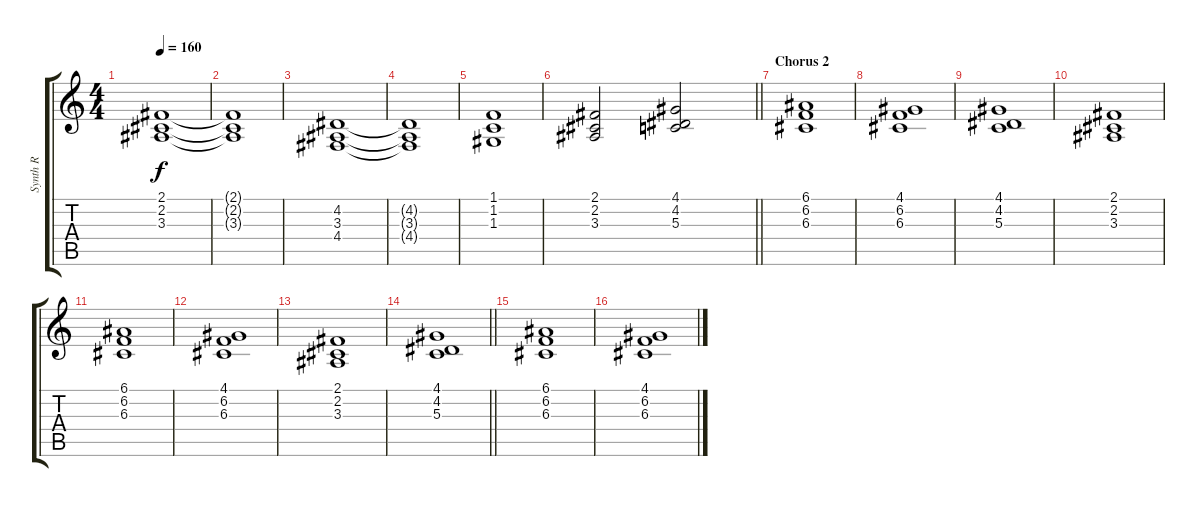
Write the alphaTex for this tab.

\track ("Synth R" "Synth R") {instrument pad3polysynth}
\staff {score tabs}
\tuning (E4 B3 G3 D3 A2 E2) {hide}
\ts (4 4)
\tempo 160
\clef g2
\ks c
(2.1 2.2 3.3).1{dy f} |
(2.1{t} 2.2{t} 3.3{t}).1 |
(4.2 3.3 4.4).1 |
(4.2{t} 3.3{t} 4.4{t}).1 |
(1.1 1.2 1.3).1 |
\barLineRight lightlight
(2.1 2.2 3.3).2 (4.1 4.2 5.3).2 |
\section ("" "Chorus 2")
(6.1 6.2 6.3).1 |
(4.1 6.2 6.3).1 |
(4.1 4.2 5.3).1 |
(2.1 2.2 3.3).1 |
(6.1 6.2 6.3).1 |
(4.1 6.2 6.3).1 |
(2.1 2.2 3.3).1 |
\barLineRight lightlight
(4.1 4.2 5.3).1 |
(6.1 6.2 6.3).1 |
(4.1 6.2 6.3).1
